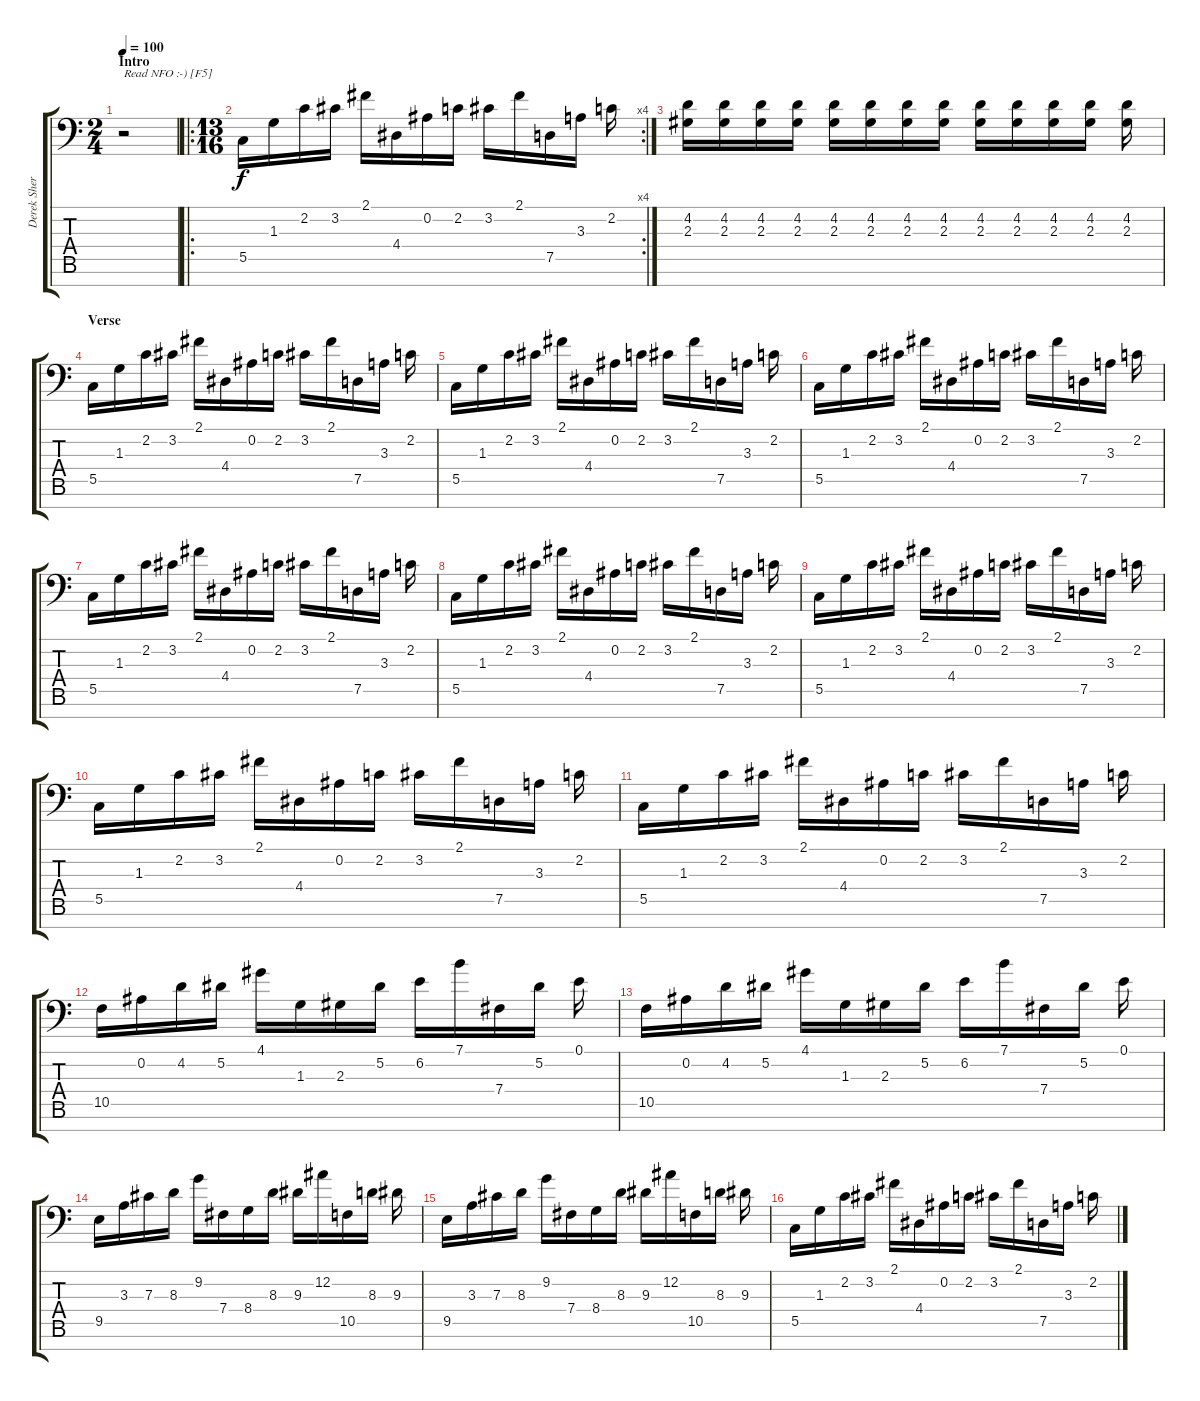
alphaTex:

\track ("Derek Sherinian" "Derek Sher") {instrument brightacousticpiano}
\staff {score tabs}
\tuning (E4 Bb3 Gb3 B2 G2 C2 F1) {hide}
\ts (2 4)
\section ("" "Intro")
\tempo 100
\clef f4
\ks c
r.2{txt "Read NFO :-) [F5]" dy f instrument brightacousticpiano} |
\ro
\rc 4
\ts (13 16)
5.5.16 1.3.16 2.2.16 3.2.16 2.1.16 4.4.16 0.2.16 2.2.16 3.2.16 2.1.16 7.5.16 3.3.16 2.2.16 |
(4.2 2.3).16{volume 3 instrument lead3calliope} (4.2 2.3).16 (4.2 2.3).16 (4.2 2.3).16{volume 4} (4.2 2.3).16 (4.2 2.3).16{volume 5} (4.2 2.3).16 (4.2 2.3).16{volume 6} (4.2 2.3).16{volume 7} (4.2 2.3).16{volume 8} (4.2 2.3).16{volume 9} (4.2 2.3).16{volume 10} (4.2 2.3).16{volume 11} |
\section ("" "Verse")
5.5.16{volume 10 instrument brightacousticpiano} 1.3.16 2.2.16 3.2.16 2.1.16 4.4.16 0.2.16 2.2.16 3.2.16 2.1.16 7.5.16 3.3.16 2.2.16 |
5.5.16 1.3.16 2.2.16 3.2.16 2.1.16 4.4.16 0.2.16 2.2.16 3.2.16 2.1.16 7.5.16 3.3.16 2.2.16 |
5.5.16 1.3.16 2.2.16 3.2.16 2.1.16 4.4.16 0.2.16 2.2.16 3.2.16 2.1.16 7.5.16 3.3.16 2.2.16 |
5.5.16 1.3.16 2.2.16 3.2.16 2.1.16 4.4.16 0.2.16 2.2.16 3.2.16 2.1.16 7.5.16 3.3.16 2.2.16 |
5.5.16 1.3.16 2.2.16 3.2.16 2.1.16 4.4.16 0.2.16 2.2.16 3.2.16 2.1.16 7.5.16 3.3.16 2.2.16 |
5.5.16 1.3.16 2.2.16 3.2.16 2.1.16 4.4.16 0.2.16 2.2.16 3.2.16 2.1.16 7.5.16 3.3.16 2.2.16 |
5.5.16 1.3.16 2.2.16 3.2.16 2.1.16 4.4.16 0.2.16 2.2.16 3.2.16 2.1.16 7.5.16 3.3.16 2.2.16 |
5.5.16 1.3.16 2.2.16 3.2.16 2.1.16 4.4.16 0.2.16 2.2.16 3.2.16 2.1.16 7.5.16 3.3.16 2.2.16 |
10.5.16 0.2.16 4.2.16 5.2.16 4.1.16 1.3.16 2.3.16 5.2.16 6.2.16 7.1.16 7.4.16 5.2.16 0.1.16 |
10.5.16 0.2.16 4.2.16 5.2.16 4.1.16 1.3.16 2.3.16 5.2.16 6.2.16 7.1.16 7.4.16 5.2.16 0.1.16 |
9.5.16 3.3.16 7.3.16 8.3.16 9.2.16 7.4.16 8.4.16 8.3.16 9.3.16 12.2.16 10.5.16 8.3.16 9.3.16 |
9.5.16 3.3.16 7.3.16 8.3.16 9.2.16 7.4.16 8.4.16 8.3.16 9.3.16 12.2.16 10.5.16 8.3.16 9.3.16 |
5.5.16{volume 10 instrument brightacousticpiano} 1.3.16 2.2.16 3.2.16 2.1.16 4.4.16 0.2.16 2.2.16 3.2.16 2.1.16 7.5.16 3.3.16 2.2.16
